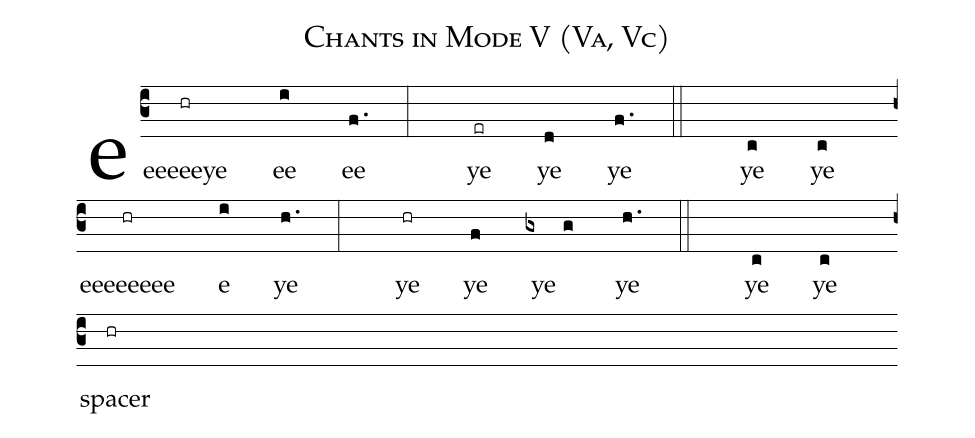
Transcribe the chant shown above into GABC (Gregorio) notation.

name: Chants in Mode V (Va, Vc);
%%
(c3)
eeeeeeye(hr) ee(i) ee(f. :) ye(er) ye(d) ye(f. ::) ye(c) ye(c) (z)
eeeeeeee(hr) e(i) ye(h. :) ye(hr) ye(f) ye(gx g) ye(h. ::) ye(c) ye(c) (z)
spacer(hr)
